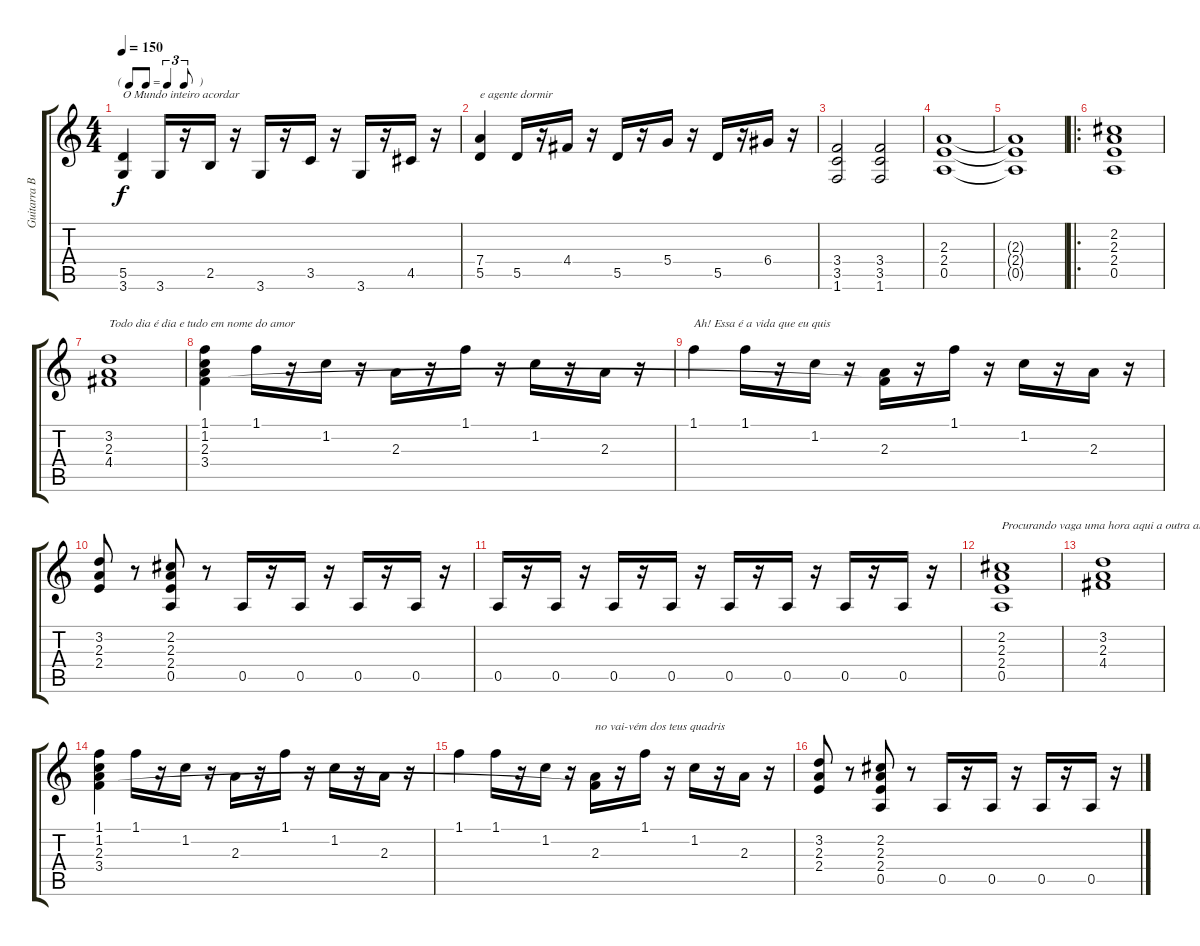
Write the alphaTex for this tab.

\track ("Guitarra Base" "Guitarra B") {instrument distortionguitar}
\staff {score tabs}
\tuning (E4 B3 G3 D3 A2 E2) {hide}
\ts (4 4)
\tf triplet8th
\tempo 150
\clef g2
\ks c
(5.5 3.6).4{txt "O Mundo inteiro acordar" dy f} 3.6.16 r.16 2.5.16 r.16 3.6.16 r.16 3.5.16 r.16 3.6.16 r.16 4.5.16 r.16 |
(7.4 5.5).4{txt "e agente dormir"} 5.5.16 r.16 4.4.16 r.16 5.5.16 r.16 5.4.16 r.16 5.5.16 r.16 6.4.16 r.16 |
(3.4 3.5 1.6).2 (3.4 3.5 1.6).2 |
(2.3 2.4 0.5).1 |
(2.3{t} 2.4{t} 0.5{t}).1 |
\ro
(2.2 2.3 2.4 0.5).1 |
(3.2 2.3 4.4).1{txt "Todo dia é dia e tudo em nome do amor"} |
(1.1 1.2 2.3 3.4).4 1.1.16 r.16 1.2.16 r.16 2.3.16 r.16 1.1.16 r.16 1.2.16 r.16 2.3.16 r.16 |
1.1.4{txt "Ah! Essa é a vida que eu quis"} 1.1.16 r.16 1.2.16 r.16 (2.3 3.4{t}).16 r.16 1.1.16 r.16 1.2.16 r.16 2.3.16 r.16 |
(3.2 2.3 2.4).8 r.8 (2.2 2.3 2.4 0.5).8 r.8 0.5.16 r.16 0.5.16 r.16 0.5.16 r.16 0.5.16 r.16 |
0.5.16 r.16 0.5.16 r.16 0.5.16 r.16 0.5.16 r.16 0.5.16 r.16 0.5.16 r.16 0.5.16 r.16 0.5.16 r.16 |
(2.2 2.3 2.4 0.5).1{txt "Procurando vaga uma hora aqui a outra ali"} |
(3.2 2.3 4.4).1 |
(1.1 1.2 2.3 3.4).4 1.1.16 r.16 1.2.16 r.16 2.3.16 r.16 1.1.16 r.16 1.2.16 r.16 2.3.16 r.16 |
1.1.4 1.1.16 r.16 1.2.16 r.16 (2.3 3.4{t}).16{txt "no vai-vém dos teus quadris"} r.16 1.1.16 r.16 1.2.16 r.16 2.3.16 r.16 |
(3.2 2.3 2.4).8 r.8 (2.2 2.3 2.4 0.5).8 r.8 0.5.16 r.16 0.5.16 r.16 0.5.16 r.16 0.5.16 r.16
